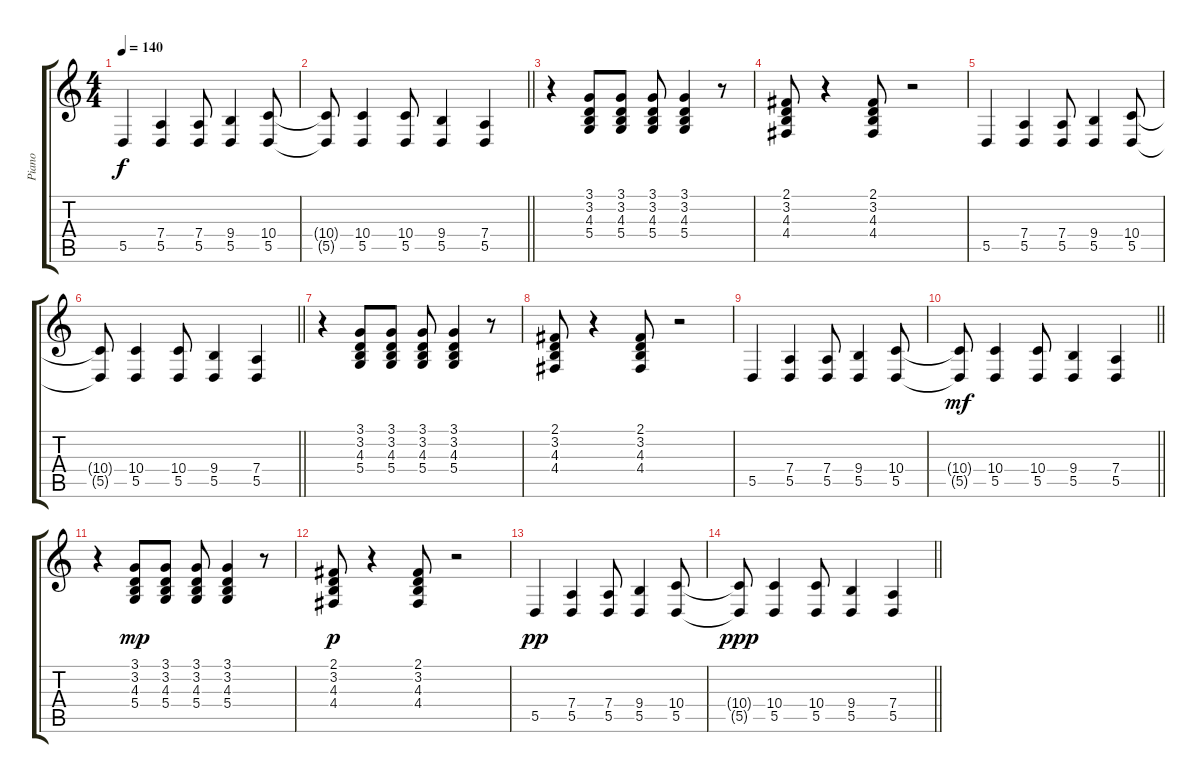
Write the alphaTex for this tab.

\track ("Piano" "Piano") {instrument acousticgrandpiano}
\staff {score tabs}
\tuning (E4 B3 G3 D3 A2 E2) {hide}
\ts (4 4)
\tempo 140
\clef g2
\ks c
5.5.4{dy f} (7.4 5.5).4 (7.4 5.5).8 (9.4 5.5).4 (10.4 5.5).8 |
\barLineRight lightlight
(10.4{t} 5.5{t}).8 (10.4 5.5).4 (10.4 5.5).8 (9.4 5.5).4 (7.4 5.5).4 |
r.4 (3.1 3.2 4.3 5.4).8 (3.1 3.2 4.3 5.4).8 (3.1 3.2 4.3 5.4).8 (3.1 3.2 4.3 5.4).4 r.8 |
(2.1 3.2 4.3 4.4).8 r.4 (2.1 3.2 4.3 4.4).8 r.2 |
5.5.4 (7.4 5.5).4 (7.4 5.5).8 (9.4 5.5).4 (10.4 5.5).8 |
\barLineRight lightlight
(10.4{t} 5.5{t}).8 (10.4 5.5).4 (10.4 5.5).8 (9.4 5.5).4 (7.4 5.5).4 |
r.4 (3.1 3.2 4.3 5.4).8 (3.1 3.2 4.3 5.4).8 (3.1 3.2 4.3 5.4).8 (3.1 3.2 4.3 5.4).4 r.8 |
(2.1 3.2 4.3 4.4).8 r.4 (2.1 3.2 4.3 4.4).8 r.2 |
5.5.4 (7.4 5.5).4 (7.4 5.5).8 (9.4 5.5).4 (10.4 5.5).8 |
\barLineRight lightlight
(10.4{t} 5.5{t}).8{dy mf} (10.4 5.5).4 (10.4 5.5).8 (9.4 5.5).4 (7.4 5.5).4 |
r.4 (3.1 3.2 4.3 5.4).8{dy mp} (3.1 3.2 4.3 5.4).8 (3.1 3.2 4.3 5.4).8 (3.1 3.2 4.3 5.4).4 r.8 |
(2.1 3.2 4.3 4.4).8{dy p} r.4 (2.1 3.2 4.3 4.4).8 r.2 |
5.5.4{dy pp} (7.4 5.5).4 (7.4 5.5).8 (9.4 5.5).4 (10.4 5.5).8 |
\barLineRight lightlight
(10.4{t} 5.5{t}).8{dy ppp} (10.4 5.5).4 (10.4 5.5).8 (9.4 5.5).4 (7.4 5.5).4
